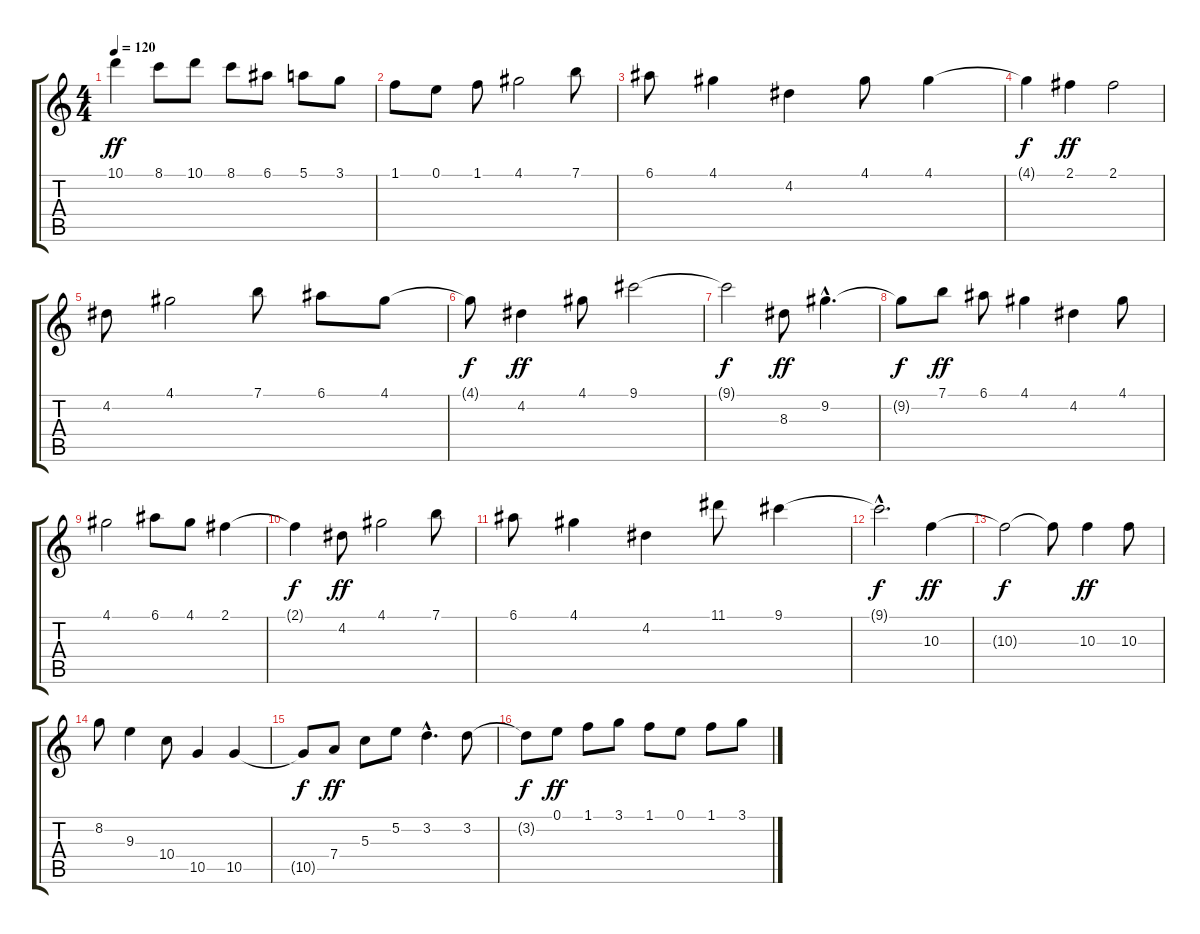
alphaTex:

\track "" {instrument acousticguitarnylon}
\staff {score tabs}
\tuning (E4 B3 G3 D3 A2 E2) {hide}
\ts (4 4)
\tempo 120
\clef g2
\ks c
10.1.4{dy ff} 8.1.8 10.1.8 8.1.8 6.1.8 5.1.8 3.1.8 |
1.1.8 0.1.8 1.1.8 4.1.2 7.1.8 |
6.1.8 4.1.4 4.2.4 4.1.8 4.1.4 |
4.1{t}.4{dy f} 2.1.4{dy ff} 2.1.2 |
4.2.8 4.1.2 7.1.8 6.1.8 4.1.8 |
4.1{t}.8{dy f} 4.2.4{dy ff} 4.1.8 9.1.2 |
9.1{t}.2{dy f} 8.3.8{dy ff} 9.2{hac}.4{d} |
9.2{t}.8{dy f} 7.1.8{dy ff} 6.1.8 4.1.4 4.2.4 4.1.8 |
4.1.2 6.1.8 4.1.8 2.1.4 |
2.1{t}.4{dy f} 4.2.8{dy ff} 4.1.2 7.1.8 |
6.1.8 4.1.4 4.2.4 11.1.8 9.1.4 |
9.1{hac t}.2{d dy f} 10.3.4{dy ff} |
10.3{t}.2{dy f} 10.3{t}.8 10.3.4{dy ff} 10.3.8 |
8.2.8 9.3.4 10.4.8 10.5.4 10.5.4 |
10.5{t}.8{dy f} 7.4.8{dy ff} 5.3.8 5.2.8 3.2{hac}.4{d} 3.2.8 |
3.2{t}.8{dy f} 0.1.8{dy ff} 1.1.8 3.1.8 1.1.8 0.1.8 1.1.8 3.1.8
